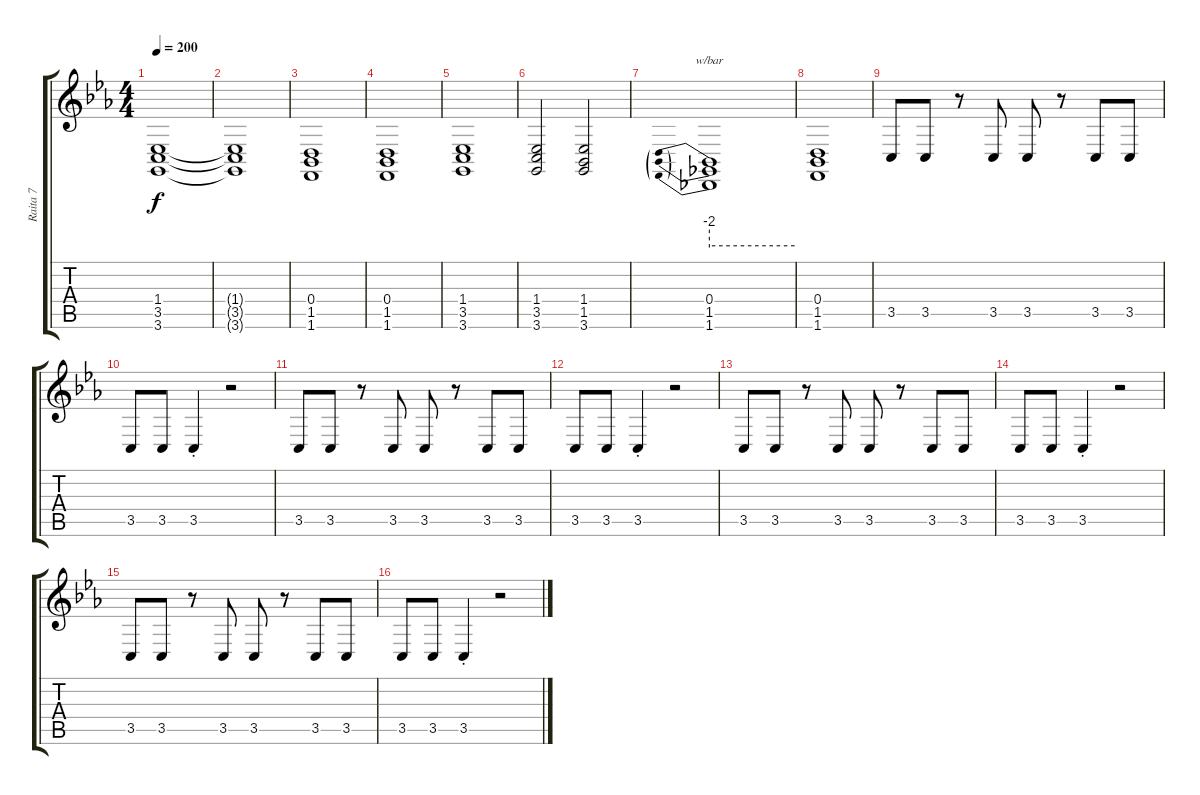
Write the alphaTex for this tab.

\track ("Raita 7" "Raita 7") {instrument lead1square}
\staff {score tabs}
\tuning (E4 B3 G3 D3 A2 E2) {hide}
\ts (4 4)
\tempo 200
\clef g2
\ks eb
(1.4 3.5 3.6).1{dy f} |
(1.4{t} 3.5{t} 3.6{t}).1 |
(0.4 1.5 1.6).1 |
(0.4 1.5 1.6).1 |
(1.4 3.5 3.6).1 |
(1.4 3.5 3.6).2 (1.4 1.5 3.6).2 |
(0.4 1.5 1.6).1{tbe (predive default 0 -8 60 -8)} |
(0.4 1.5 1.6).1 |
3.5.8 3.5.8 r.8 3.5.8 3.5.8 r.8 3.5.8 3.5.8 |
3.5.8 3.5.8 3.5{st}.4 r.2 |
3.5.8 3.5.8 r.8 3.5.8 3.5.8 r.8 3.5.8 3.5.8 |
3.5.8 3.5.8 3.5{st}.4 r.2 |
3.5.8 3.5.8 r.8 3.5.8 3.5.8 r.8 3.5.8 3.5.8 |
3.5.8 3.5.8 3.5{st}.4 r.2 |
3.5.8 3.5.8 r.8 3.5.8 3.5.8 r.8 3.5.8 3.5.8 |
3.5.8 3.5.8 3.5{st}.4 r.2
